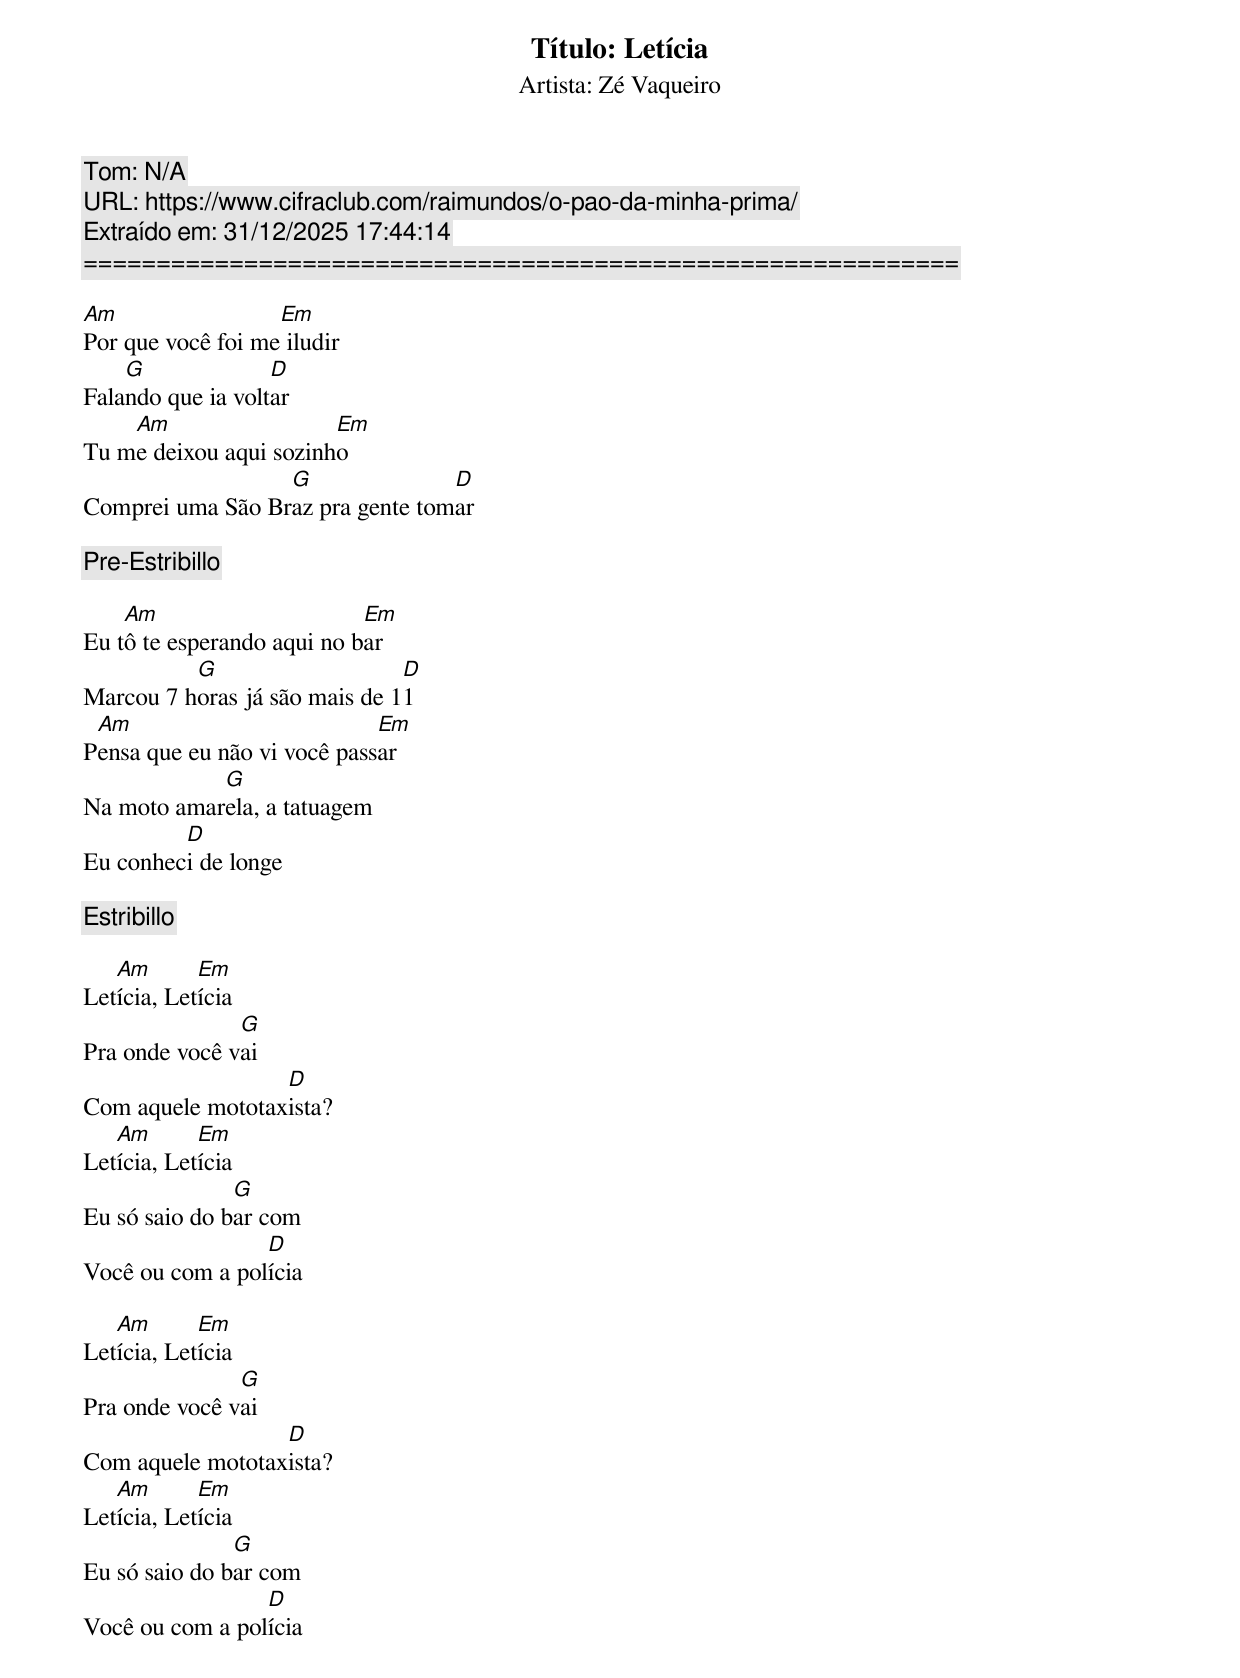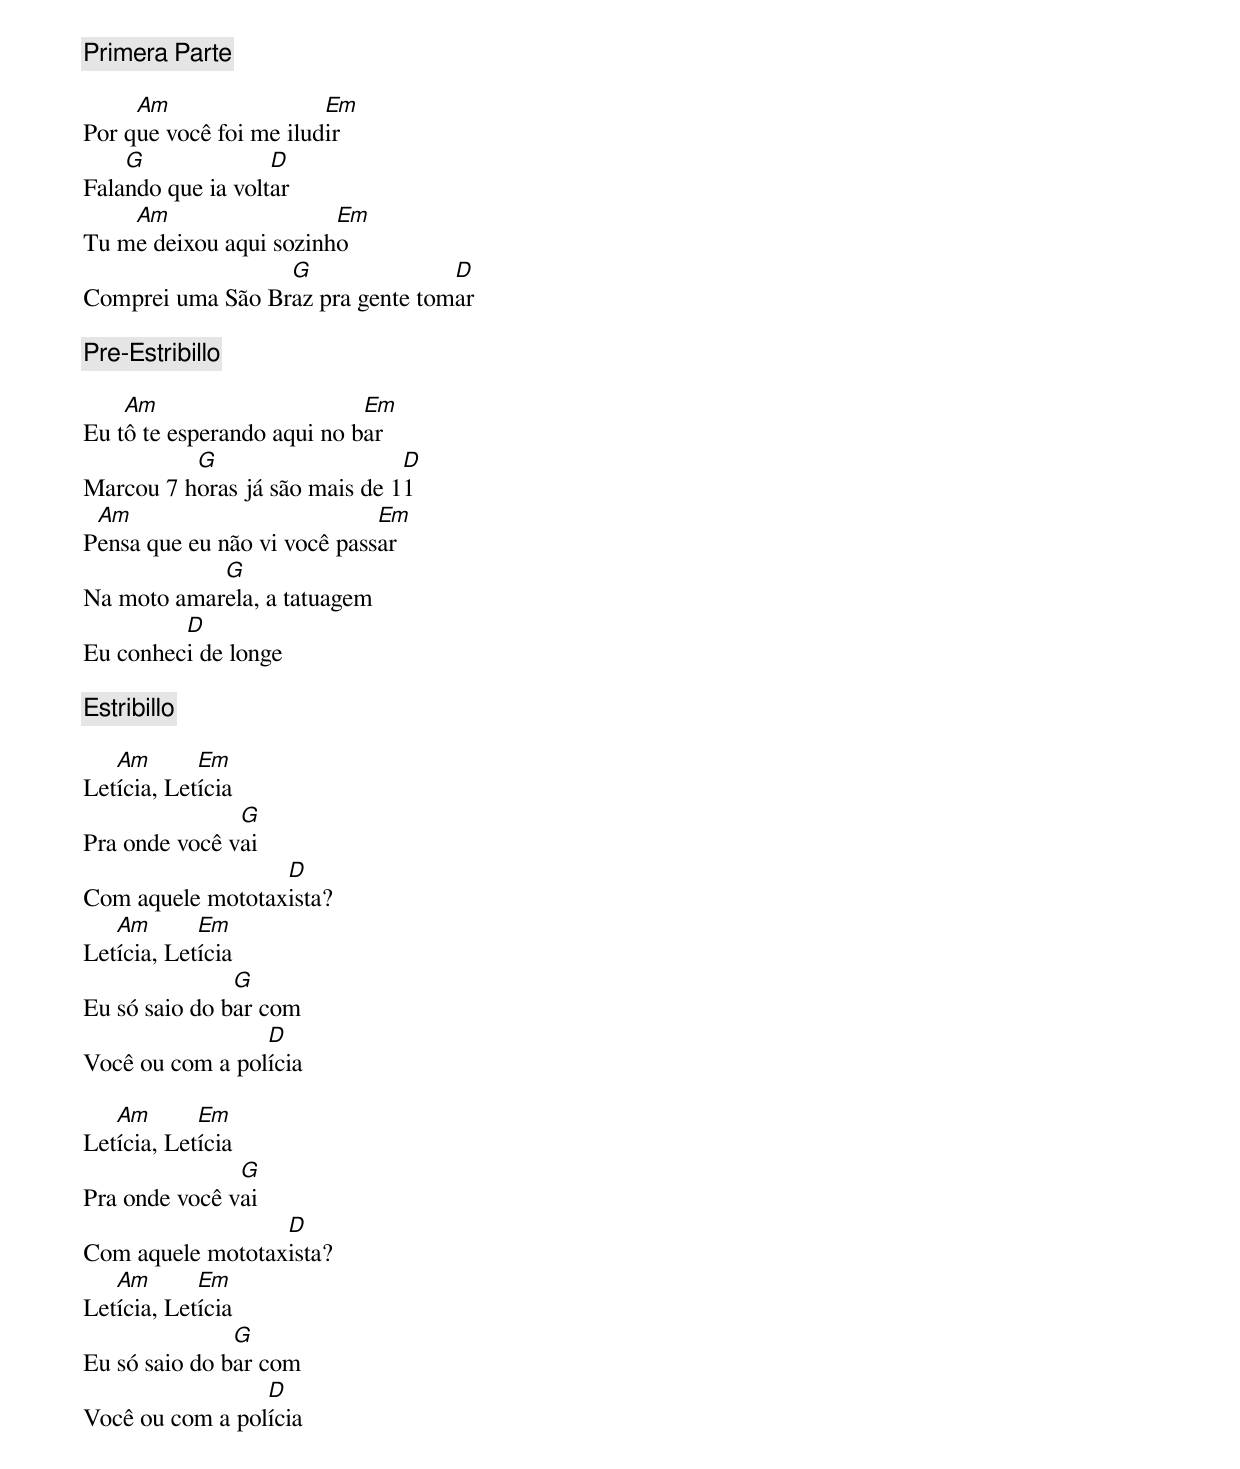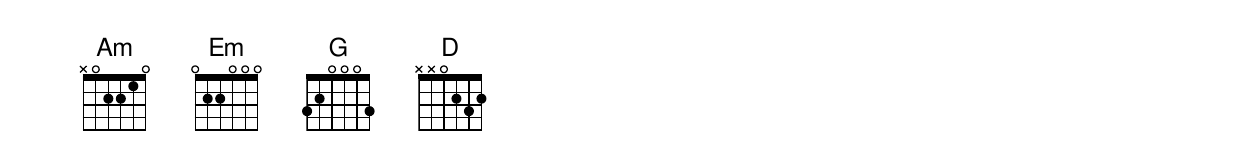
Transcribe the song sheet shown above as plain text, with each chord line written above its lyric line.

Título: Letícia
Artista: Zé Vaqueiro
Tom: N/A
URL: https://www.cifraclub.com/raimundos/o-pao-da-minha-prima/
Extraído em: 31/12/2025 17:44:14
============================================================

Am                 Em
Por que você foi me iludir
    G              D
Falando que ia voltar
    Am                  Em
Tu me deixou aqui sozinho
                  G               D
Comprei uma São Braz pra gente tomar

[Pre-Estribillo]

    Am                      Em
Eu tô te esperando aqui no bar
          G                    D
Marcou 7 horas já são mais de 11
 Am                          Em
Pensa que eu não vi você passar
            G
Na moto amarela, a tatuagem
         D
Eu conheci de longe

[Estribillo]

   Am       Em
Letícia, Letícia
               G
Pra onde você vai
                  D
Com aquele mototaxista?
   Am       Em
Letícia, Letícia
               G
Eu só saio do bar com
                 D
Você ou com a polícia

   Am       Em
Letícia, Letícia
               G
Pra onde você vai
                  D
Com aquele mototaxista?
   Am       Em
Letícia, Letícia
               G
Eu só saio do bar com
                 D
Você ou com a polícia

[Primera Parte]

     Am                 Em
Por que você foi me iludir
    G              D
Falando que ia voltar
    Am                  Em
Tu me deixou aqui sozinho
                  G               D
Comprei uma São Braz pra gente tomar

[Pre-Estribillo]

    Am                      Em
Eu tô te esperando aqui no bar
          G                    D
Marcou 7 horas já são mais de 11
 Am                          Em
Pensa que eu não vi você passar
            G
Na moto amarela, a tatuagem
         D
Eu conheci de longe

[Estribillo]

   Am       Em
Letícia, Letícia
               G
Pra onde você vai
                  D
Com aquele mototaxista?
   Am       Em
Letícia, Letícia
               G
Eu só saio do bar com
                 D
Você ou com a polícia

   Am       Em
Letícia, Letícia
               G
Pra onde você vai
                  D
Com aquele mototaxista?
   Am       Em
Letícia, Letícia
               G
Eu só saio do bar com
                 D
Você ou com a polícia
